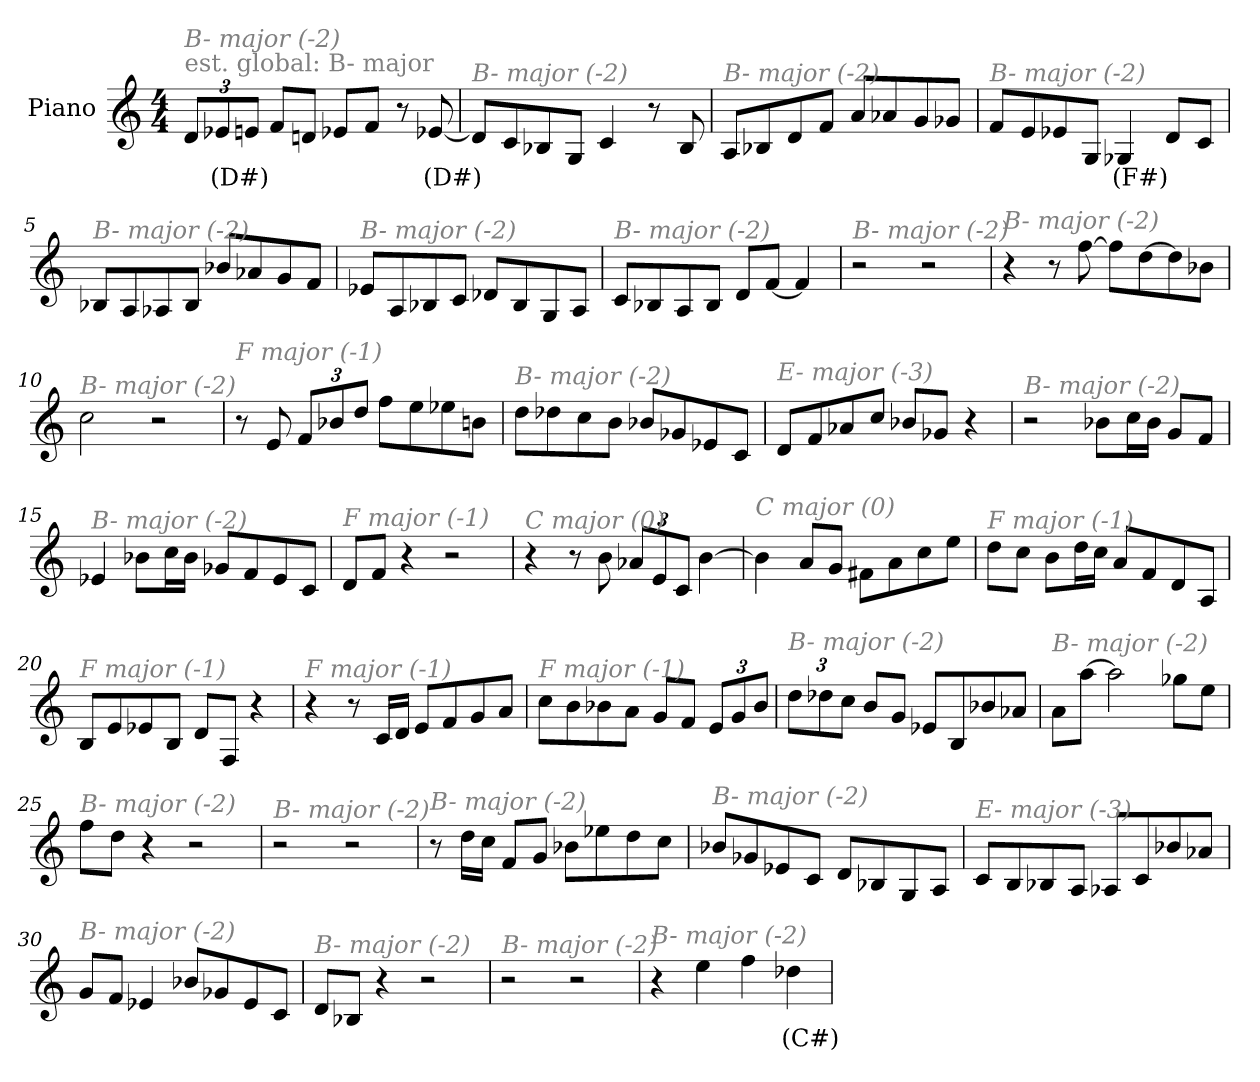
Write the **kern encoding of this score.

**kern	**text
*part1	*part1
*staff1	*staff1
*I"Piano	*
*I'Pno	*
*clefG2	*
*k[]	*
*M4/4	*
*MM230	*
*Xbrackettup	*
=1	=1
!LO:TX:a:color=#808080:t=est. global&colon; B- major	!
!LO:TX:i:color=#808080:t=B- major (-2)	!
12d/L	.
12e-Xi/	(D#)
12e/J	.
8f/L	.
8dn/J	.
8e-X/L	.
8f/J	.
8r	.
[8e-Xi/	(D#)
=2	=2
!LO:TX:i:color=#808080:t=B- major (-2)	!
8d#/L]	.
8c/	.
8B-X/	.
8G/J	.
4c/	.
8r	.
8B-/	.
=3	=3
!LO:TX:i:color=#808080:t=B- major (-2)	!
8A/L	.
8B-X/	.
8d/	.
8f/J	.
8a/L	.
8a-X/	.
8g/	.
8g-X/J	.
=4	=4
!LO:TX:i:color=#808080:t=B- major (-2)	!
8f/L	.
8e/	.
8e-X/	.
8G/J	.
4G-Xi/	(F#)
8d/L	.
8c/J	.
!!LO:LB:g=z
=5	=5
!LO:TX:i:color=#808080:t=B- major (-2)	!
8B-X/L	.
8A/	.
8A-X/	.
8B-/J	.
8b-X/L	.
8a-X/	.
8g/	.
8f/J	.
=6	=6
!LO:TX:i:color=#808080:t=B- major (-2)	!
8e-X/L	.
8A/	.
8B-X/	.
8c/J	.
8d-X/L	.
8B-/	.
8G/	.
8A/J	.
=7	=7
!LO:TX:i:color=#808080:t=B- major (-2)	!
8c/L	.
8B-X/	.
8A/	.
8B-/J	.
8d/L	.
[8f/J	.
4f/]	.
=8	=8
!LO:TX:i:color=#808080:t=B- major (-2)	!
2r	.
2r	.
=9	=9
!LO:TX:i:color=#808080:t=B- major (-2)	!
4r	.
8r	.
[8ff\	.
8ff\L]	.
[8dd\	.
8dd\]	.
8b-X\J	.
!!LO:LB:g=z
=10	=10
!LO:TX:i:color=#808080:t=B- major (-2)	!
2cc\	.
2r	.
=11	=11
!LO:TX:i:color=#808080:t=F major (-1)	!
8r	.
8e/	.
12f/L	.
12b-X/	.
12dd/J	.
8ff\L	.
8ee\	.
8ee-X\	.
8bn\J	.
=12	=12
!LO:TX:i:color=#808080:t=B- major (-2)	!
8dd\L	.
8dd-X\	.
8cc\	.
8b\J	.
8b-X/L	.
8g-X/	.
8e-X/	.
8c/J	.
=13	=13
!LO:TX:i:color=#808080:t=E- major (-3)	!
8d/L	.
8f/	.
8a-X/	.
8cc/J	.
8b-X/L	.
8g-X/J	.
4r	.
!!LO:LB:g=z
=14	=14
!LO:TX:i:color=#808080:t=B- major (-2)	!
2r	.
8b-X\L	.
16cc\L	.
16b-\JJ	.
8g/L	.
8f/J	.
=15	=15
!LO:TX:i:color=#808080:t=B- major (-2)	!
4e-X/	.
8b-X\L	.
16cc\L	.
16b-\JJ	.
8g-X/L	.
8f/	.
8e-/	.
8c/J	.
=16	=16
!LO:TX:i:color=#808080:t=F major (-1)	!
8d/L	.
8f/J	.
4r	.
2r	.
=17	=17
!LO:TX:i:color=#808080:t=C major (0)	!
4r	.
8r	.
8b\	.
12a-X/L	.
12e/	.
12c/J	.
[4b\	.
=18	=18
!LO:TX:i:color=#808080:t=C major (0)	!
4b\]	.
8a/L	.
8g/J	.
8f#X\L	.
8a\	.
8cc\	.
8ee\J	.
!!LO:LB:g=z
=19	=19
!LO:TX:i:color=#808080:t=F major (-1)	!
8dd\L	.
8cc\J	.
8b\L	.
16dd\L	.
16cc\JJ	.
8a/L	.
8f/	.
8d/	.
8A/J	.
=20	=20
!LO:TX:i:color=#808080:t=F major (-1)	!
8B/L	.
8e/	.
8e-X/	.
8B/J	.
8d/L	.
8F/J	.
4r	.
=21	=21
!LO:TX:i:color=#808080:t=F major (-1)	!
4r	.
8r	.
16c/LL	.
16d/JJ	.
8e/L	.
8f/	.
8g/	.
8a/J	.
=22	=22
!LO:TX:i:color=#808080:t=F major (-1)	!
8cc\L	.
8b\	.
8b-X\	.
8a\J	.
8g/L	.
8f/J	.
12e/L	.
12g/	.
12b-/J	.
!!LO:LB:g=z
=23	=23
!LO:TX:i:color=#808080:t=B- major (-2)	!
12dd\L	.
12dd-X\	.
12cc\J	.
8b/L	.
8g/J	.
8e-X/L	.
8B/	.
8b-X/	.
8a-X/J	.
=24	=24
!LO:TX:i:color=#808080:t=B- major (-2)	!
8a\L	.
[8aa\J	.
2aa\]	.
8gg-X\L	.
8ee\J	.
=25	=25
!LO:TX:i:color=#808080:t=B- major (-2)	!
8ff\L	.
8dd\J	.
4r	.
2r	.
=26	=26
!LO:TX:i:color=#808080:t=B- major (-2)	!
2r	.
2r	.
=27	=27
!LO:TX:i:color=#808080:t=B- major (-2)	!
8r	.
16dd\LL	.
16cc\JJ	.
8f/L	.
8g/J	.
8b-X\L	.
8ee-X\	.
8dd\	.
8cc\J	.
!!LO:LB:g=z
=28	=28
!LO:TX:i:color=#808080:t=B- major (-2)	!
8b-X/L	.
8g-X/	.
8e-X/	.
8c/J	.
8d/L	.
8B-X/	.
8G/	.
8A/J	.
=29	=29
!LO:TX:i:color=#808080:t=E- major (-3)	!
8c/L	.
8B/	.
8B-X/	.
8A/J	.
8A-X/L	.
8c/	.
8b-X/	.
8a-X/J	.
=30	=30
!LO:TX:i:color=#808080:t=B- major (-2)	!
8g/L	.
8f/J	.
4e-X/	.
8b-X/L	.
8g-X/	.
8e-/	.
8c/J	.
=31	=31
!LO:TX:i:color=#808080:t=B- major (-2)	!
8d/L	.
8B-X/J	.
4r	.
2r	.
=32	=32
!LO:TX:i:color=#808080:t=B- major (-2)	!
2r	.
2r	.
!!LO:LB:g=z
=33	=33
!LO:TX:i:color=#808080:t=B- major (-2)	!
4r	.
4ee\	.
4ff\	.
4dd-Xi\	(C#)
=	=
*-	*-
